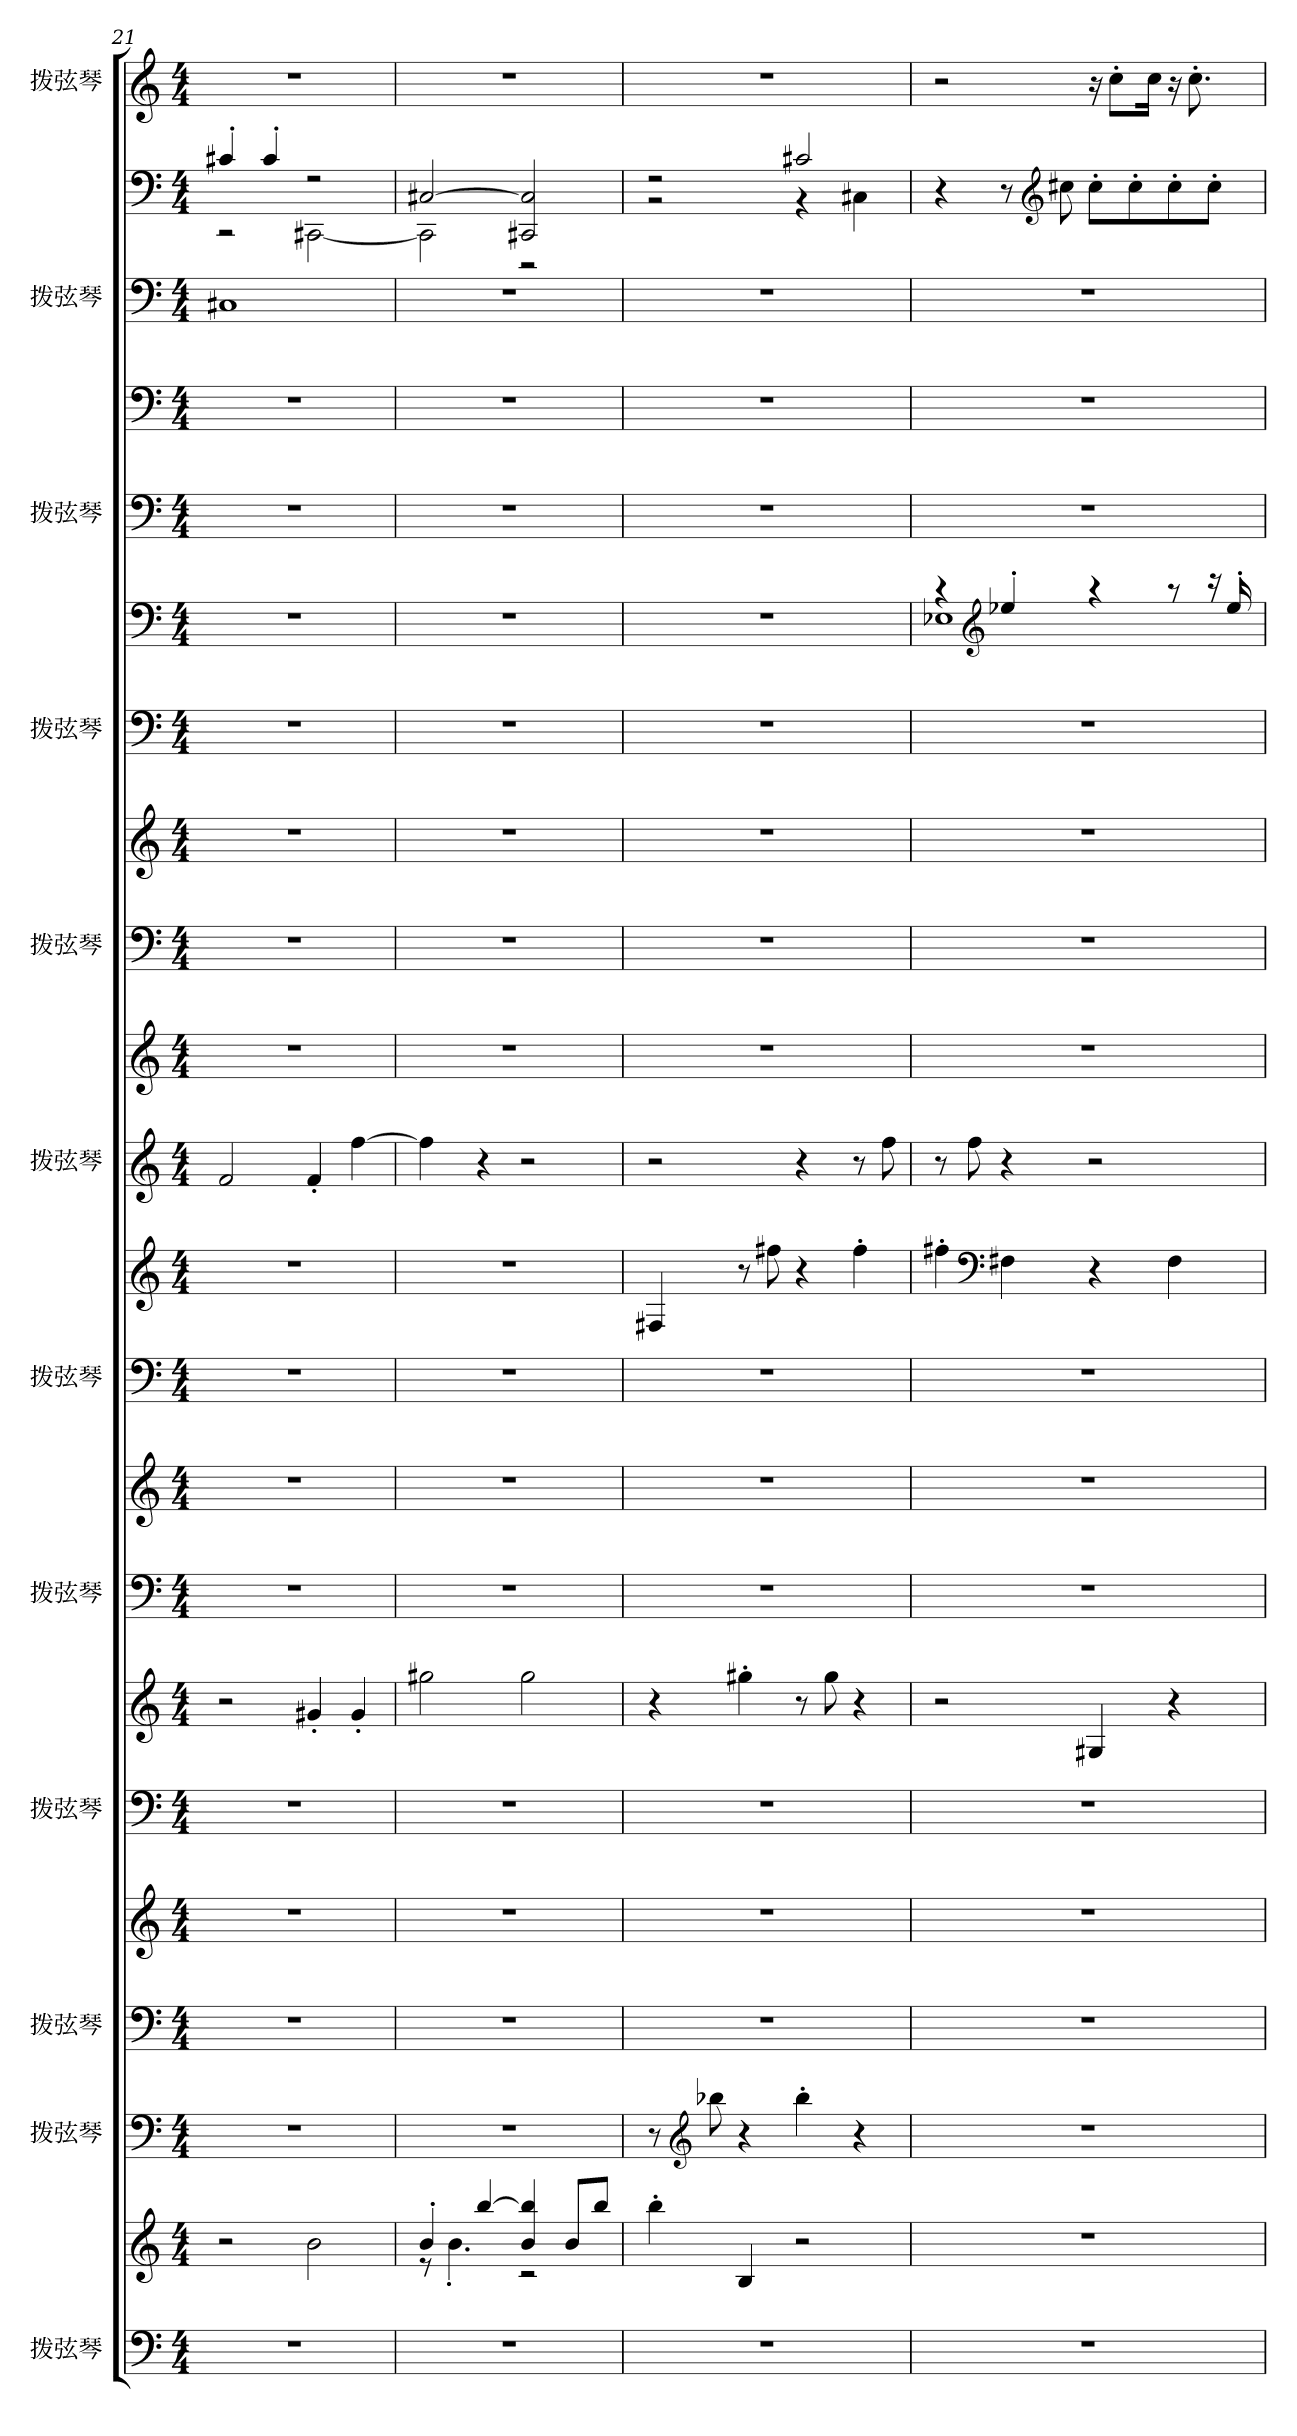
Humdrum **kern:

**kern	**kern	**kern	**kern	**kern	**kern	**kern	**kern	**kern	**kern	**kern	**kern	**kern	**kern	**kern	**kern	**kern	**kern	**kern	**kern	**kern	**kern
*part12	*part12	*part11	*part10	*part10	*part9	*part9	*part8	*part8	*part7	*part7	*part6	*part6	*part5	*part5	*part4	*part4	*part3	*part3	*part2	*part2	*part1
*staff22	*staff21	*staff20	*staff19	*staff18	*staff17	*staff16	*staff15	*staff14	*staff13	*staff12	*staff11	*staff10	*staff9	*staff8	*staff7	*staff6	*staff5	*staff4	*staff3	*staff2	*staff1
*I"拨弦琴	*	*I"拨弦琴	*I"拨弦琴	*	*I"拨弦琴	*	*I"拨弦琴	*	*I"拨弦琴	*	*I"拨弦琴	*	*I"拨弦琴	*	*I"拨弦琴	*	*I"拨弦琴	*	*I"拨弦琴	*	*I"拨弦琴
*clefF4	*clefG2	*clefF4	*clefF4	*clefG2	*clefF4	*clefG2	*clefF4	*clefG2	*clefF4	*clefG2	*clefG2	*clefG2	*clefF4	*clefG2	*clefF4	*clefF4	*clefF4	*clefF4	*clefF4	*clefF4	*clefG2
*k[]	*k[]	*k[]	*k[]	*k[]	*k[]	*k[]	*k[]	*k[]	*k[]	*k[]	*k[]	*k[]	*k[]	*k[]	*k[]	*k[]	*k[]	*k[]	*k[]	*k[]	*k[]
*M4/4	*M4/4	*M4/4	*M4/4	*M4/4	*M4/4	*M4/4	*M4/4	*M4/4	*M4/4	*M4/4	*M4/4	*M4/4	*M4/4	*M4/4	*M4/4	*M4/4	*M4/4	*M4/4	*M4/4	*M4/4	*M4/4
=21	=21	=21	=21	=21	=21	=21	=21	=21	=21	=21	=21	=21	=21	=21	=21	=21	=21	=21	=21	=21	=21
*	*	*	*	*	*	*	*	*	*	*	*	*	*	*	*	*	*	*	*	*^	*
1r	2r	1r	1r	1r	1r	2r	1r	1r	1r	1r	2f/	1r	1r	1r	1r	1r	1r	1r	1C#X	4c#X'/	2r	1r
.	.	.	.	.	.	.	.	.	.	.	.	.	.	.	.	.	.	.	.	4c#'/	.	.
.	2b\	.	.	.	.	4g#X'/	.	.	.	.	4f'/	.	.	.	.	.	.	.	.	2r	[2CC#X\	.
.	.	.	.	.	.	4g#'/	.	.	.	.	[4ff\	.	.	.	.	.	.	.	.	.	.	.
=22	=22	=22	=22	=22	=22	=22	=22	=22	=22	=22	=22	=22	=22	=22	=22	=22	=22	=22	=22	=22	=22	=22
*	*^	*	*	*	*	*	*	*	*	*	*	*	*	*	*	*	*	*	*	*	*	*
1r	4b'/	8r	1r	1r	1r	1r	2gg#X\	1r	1r	1r	1r	4ff\]	1r	1r	1r	1r	1r	1r	1r	1r	[2C#X/	2CC#\]	1r
.	.	4.b'\	.	.	.	.	.	.	.	.	.	.	.	.	.	.	.	.	.	.	.	.	.
.	[4bb/	.	.	.	.	.	.	.	.	.	.	4r	.	.	.	.	.	.	.	.	.	.	.
.	4b/ 4bb/]	2r	.	.	.	.	2gg#\	.	.	.	.	2r	.	.	.	.	.	.	.	.	2CC#X/ 2C#/]	2r	.
.	8b/L	.	.	.	.	.	.	.	.	.	.	.	.	.	.	.	.	.	.	.	.	.	.
.	8bb/J	.	.	.	.	.	.	.	.	.	.	.	.	.	.	.	.	.	.	.	.	.	.
*	*v	*v	*	*	*	*	*	*	*	*	*	*	*	*	*	*	*	*	*	*	*	*	*
=23	=23	=23	=23	=23	=23	=23	=23	=23	=23	=23	=23	=23	=23	=23	=23	=23	=23	=23	=23	=23	=23	=23
1r	4bb'\	8r	1r	1r	1r	4r	1r	1r	1r	4F#X/	2r	1r	1r	1r	1r	1r	1r	1r	1r	2r	2r	1r
*	*	*clefG2	*	*	*	*	*	*	*	*	*	*	*	*	*	*	*	*	*	*	*	*
.	.	8bb-X\	.	.	.	.	.	.	.	.	.	.	.	.	.	.	.	.	.	.	.	.
.	4B/	4r	.	.	.	4gg#X'\	.	.	.	8r	.	.	.	.	.	.	.	.	.	.	.	.
.	.	.	.	.	.	.	.	.	.	8ff#X\	.	.	.	.	.	.	.	.	.	.	.	.
.	2r	4bb-'\	.	.	.	8r	.	.	.	4r	4r	.	.	.	.	.	.	.	.	2c#X/	4r	.
.	.	.	.	.	.	8gg#\	.	.	.	.	.	.	.	.	.	.	.	.	.	.	.	.
.	.	4r	.	.	.	4r	.	.	.	4ff#'\	8r	.	.	.	.	.	.	.	.	.	4C#X\	.
.	.	.	.	.	.	.	.	.	.	.	8ff\	.	.	.	.	.	.	.	.	.	.	.
*	*	*	*	*	*	*	*	*	*	*	*	*	*	*	*	*	*	*	*	*v	*v	*
!!LO:PB:g=z
=24	=24	=24	=24	=24	=24	=24	=24	=24	=24	=24	=24	=24	=24	=24	=24	=24	=24	=24	=24	=24	=24
*	*	*	*	*	*	*	*	*	*	*	*	*	*	*	*	*^	*	*	*	*	*
1r	1r	1r	1r	1r	1r	2r	1r	1r	1r	4ff#X'\	8r	1r	1r	1r	1r	4r	1E-X	1r	1r	1r	4r	2r
.	.	.	.	.	.	.	.	.	.	.	8ff\	.	.	.	.	.	.	.	.	.	.	.
*	*	*	*	*	*	*	*	*	*	*clefF4	*	*	*	*	*	*clefG2	*	*	*	*	*	*
.	.	.	.	.	.	.	.	.	.	4F#X\	4r	.	.	.	.	4ee-X'/	.	.	.	.	8r	.
*	*	*	*	*	*	*	*	*	*	*	*	*	*	*	*	*	*	*	*	*	*clefG2	*
.	.	.	.	.	.	.	.	.	.	.	.	.	.	.	.	.	.	.	.	.	8cc#X\	.
.	.	.	.	.	.	4G#X/	.	.	.	4r	2r	.	.	.	.	4r	.	.	.	.	8cc#'\L	16r
.	.	.	.	.	.	.	.	.	.	.	.	.	.	.	.	.	.	.	.	.	.	8cc'\L
.	.	.	.	.	.	.	.	.	.	.	.	.	.	.	.	.	.	.	.	.	8cc#'\	.
.	.	.	.	.	.	.	.	.	.	.	.	.	.	.	.	.	.	.	.	.	.	16cc\Jk
.	.	.	.	.	.	4r	.	.	.	4F#\	.	.	.	.	.	8r	.	.	.	.	8cc#'\	16r
.	.	.	.	.	.	.	.	.	.	.	.	.	.	.	.	.	.	.	.	.	.	8.cc'\
.	.	.	.	.	.	.	.	.	.	.	.	.	.	.	.	16r	.	.	.	.	8cc#'\J	.
.	.	.	.	.	.	.	.	.	.	.	.	.	.	.	.	16ee-'/	.	.	.	.	.	.
*	*	*	*	*	*	*	*	*	*	*	*	*	*	*	*	*v	*v	*	*	*	*	*
=	=	=	=	=	=	=	=	=	=	=	=	=	=	=	=	=	=	=	=	=	=
*-	*-	*-	*-	*-	*-	*-	*-	*-	*-	*-	*-	*-	*-	*-	*-	*-	*-	*-	*-	*-	*-
